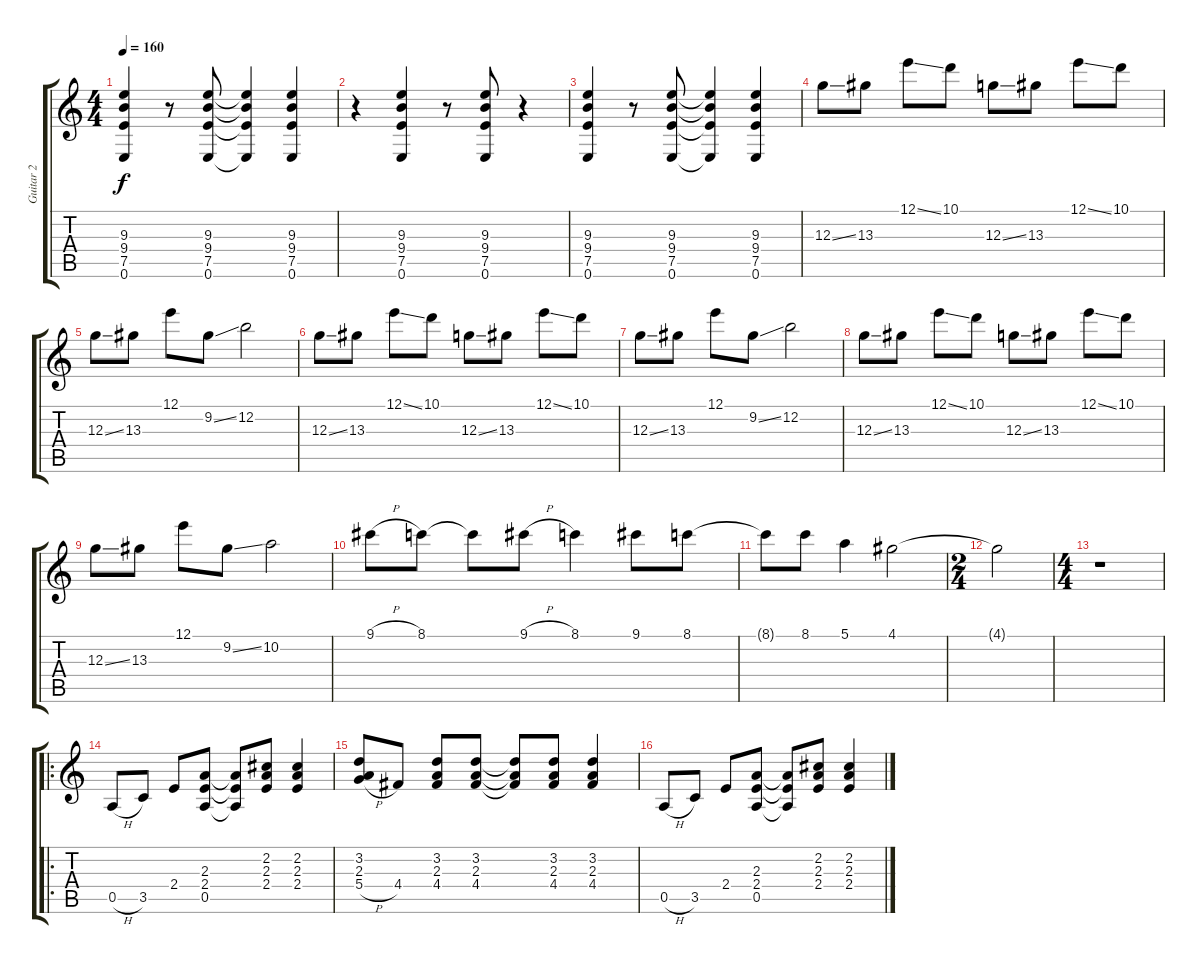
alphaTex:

\track ("Guitar 2" "Guitar 2") {instrument electricguitarclean}
\staff {score tabs}
\tuning (E4 B3 G3 D3 A2 E2) {hide}
\ts (4 4)
\tempo 160
\clef g2
\ks c
(9.3 9.4 7.5 0.6).4{dy f} r.8 (9.3 9.4 7.5 0.6).8 (9.3{t} 9.4{t} 7.5{t} 0.6{t}).4 (9.3 9.4 7.5 0.6).4 |
r.4 (9.3 9.4 7.5 0.6).4 r.8 (9.3 9.4 7.5 0.6).8 r.4 |
(9.3 9.4 7.5 0.6).4 r.8 (9.3 9.4 7.5 0.6).8 (9.3{t} 9.4{t} 7.5{t} 0.6{t}).4 (9.3 9.4 7.5 0.6).4 |
12.3{ss}.8 13.3.8 12.1{ss}.8 10.1.8 12.3{ss}.8 13.3.8 12.1{ss}.8 10.1.8 |
12.3{ss}.8 13.3.8 12.1.8 9.2{ss}.8 12.2.2 |
12.3{ss}.8 13.3.8 12.1{ss}.8 10.1.8 12.3{ss}.8 13.3.8 12.1{ss}.8 10.1.8 |
12.3{ss}.8 13.3.8 12.1.8 9.2{ss}.8 12.2.2 |
12.3{ss}.8 13.3.8 12.1{ss}.8 10.1.8 12.3{ss}.8 13.3.8 12.1{ss}.8 10.1.8 |
12.3{ss}.8 13.3.8 12.1.8 9.2{ss}.8 10.2.2 |
9.1{h}.8 8.1.8 8.1{t}.8 9.1{h}.8 8.1.4 9.1.8 8.1.8 |
8.1{t}.8 8.1.8 5.1.4 4.1.2 |
\ts (2 4)
4.1{t}.2 |
\ts (4 4)
r.1 |
\ro
0.5{h}.8 3.5.8 2.4.8 (2.3 2.4 0.5).8 (2.3{t} 2.4{t} 0.5{t}).8 (2.2 2.3 2.4).8 (2.2 2.3 2.4).4 |
(3.2 2.3 5.4{h}).8 4.4.8 (3.2 2.3 4.4).8 (3.2 2.3 4.4).8 (3.2{t} 2.3{t} 4.4{t}).8 (3.2 2.3 4.4).8 (3.2 2.3 4.4).4 |
0.5{h}.8 3.5.8 2.4.8 (2.3 2.4 0.5).8 (2.3{t} 2.4{t} 0.5{t}).8 (2.2 2.3 2.4).8 (2.2 2.3 2.4).4
